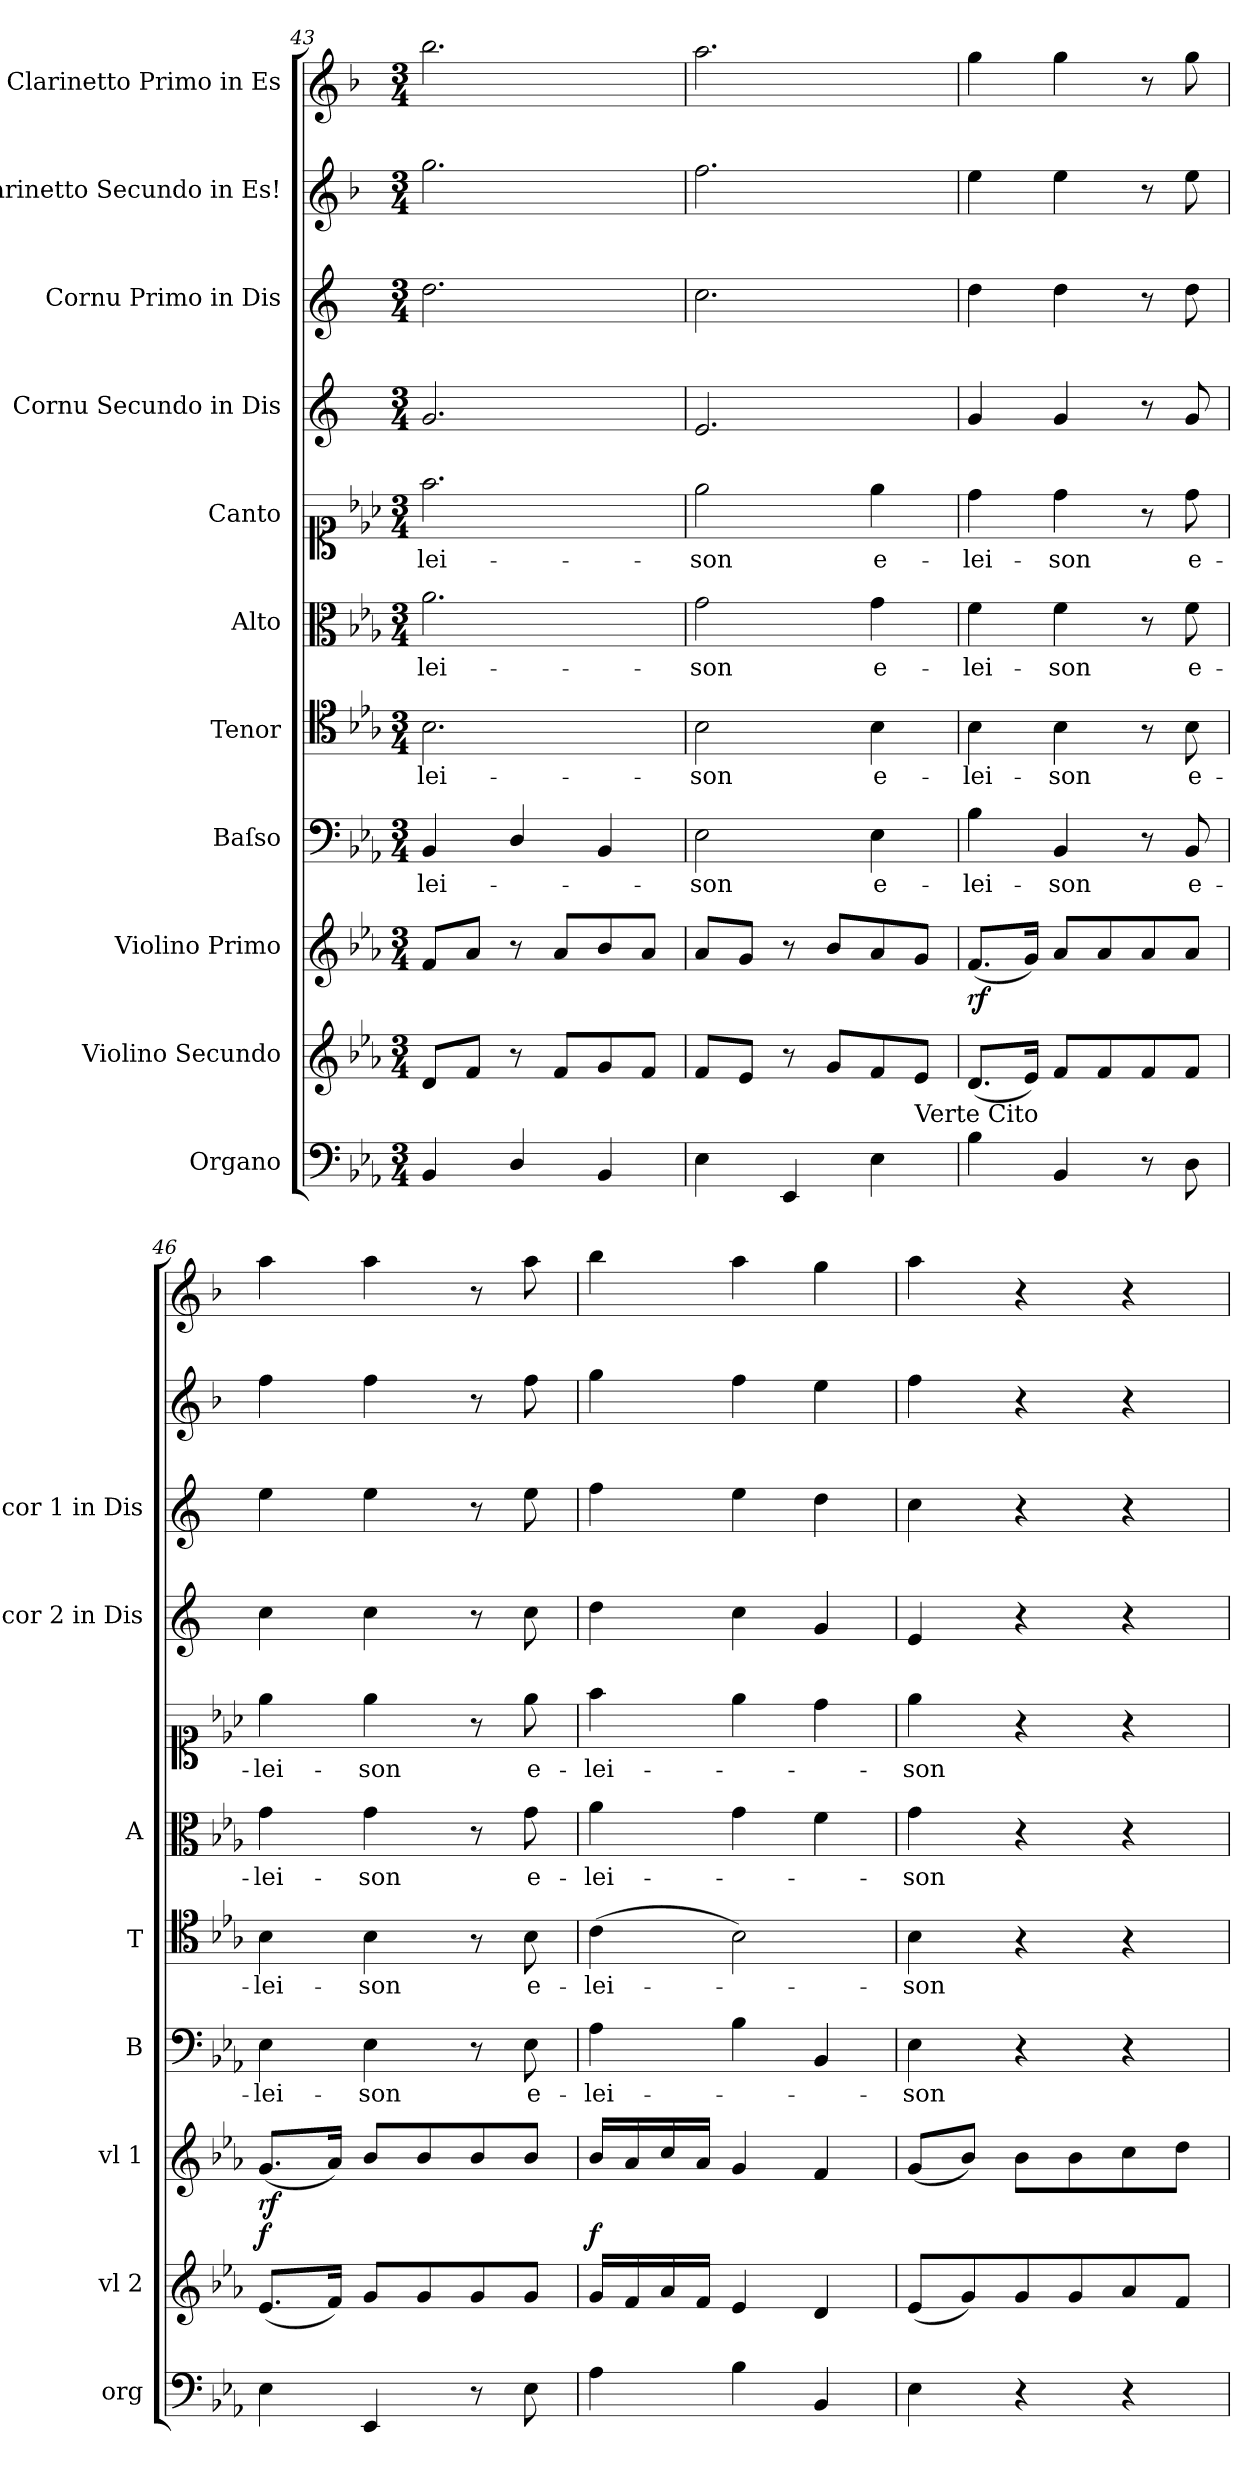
**kern	**kern	**dynam	**kern	**dynam	**kern	**text	**kern	**text	**kern	**text	**kern	**text	**kern	**kern	**kern	**kern
*part11	*part10	*part10	*part9	*part9	*part8	*part8	*part7	*part7	*part6	*part6	*part5	*part5	*part4	*part3	*part2	*part1
*staff11	*staff10	*staff10	*staff9	*staff9	*staff8	*staff8	*staff7	*staff7	*staff6	*staff6	*staff5	*staff5	*staff4	*staff3	*staff2	*staff1
*I"Organo	*I"Violino Secundo	*	*I"Violino Primo	*	*I"Baſso	*	*I"Tenor	*	*I"Alto	*	*I"Canto	*	*I"Cornu Secundo in Dis	*I"Cornu Primo in Dis	*I"Clarinetto Secundo in Es!	*I"Clarinetto Primo in Es
*I'org	*I'vl 2	*	*I'vl 1	*	*I'B	*	*I'T	*	*I'A	*	*	*	*I'cor 2 in Dis	*I'cor 1 in Dis	*	*
*clefF4	*clefG2	*	*clefG2	*	*clefF4	*	*clefC4	*	*clefC3	*	*clefC1	*	*clefG2	*clefG2	*clefG2	*clefG2
*	*	*	*	*	*	*	*	*	*	*	*	*	*ITrd-2c-3	*ITrd-2c-3	*ITrd1c2	*ITrd1c2
*k[b-e-a-]	*k[b-e-a-]	*	*k[b-e-a-]	*	*k[b-e-a-]	*	*k[b-e-a-]	*	*k[b-e-a-]	*	*k[b-e-a-]	*	*k[b-e-a-]	*k[b-e-a-]	*k[b-e-a-]	*k[b-e-a-]
*E-:	*E-:	*	*E-:	*	*E-:	*	*E-:	*	*E-:	*	*E-:	*	*E-:	*E-:	*E-:	*E-:
*M3/4	*M3/4	*	*M3/4	*	*M3/4	*	*M3/4	*	*M3/4	*	*M3/4	*	*M3/4	*M3/4	*M3/4	*M3/4
=43	=43	=43	=43	=43	=43	=43	=43	=43	=43	=43	=43	=43	=43	=43	=43	=43
4BB-/	8d/L	.	8f/L	.	4BB-/	-lei-	2.B-\	-lei-	2.a-\	-lei-	2.ff\	-lei-	2.b-/	2.ff\	2.ff\	2.aa-\
.	8f/J	.	8a-/J	.	.	.	.	.	.	.	.	.	.	.	.	.
4D/	8r	.	8r	.	4D/	.	.	.	.	.	.	.	.	.	.	.
.	8f/L	.	8a-/L	.	.	.	.	.	.	.	.	.	.	.	.	.
4BB-/	8g/	.	8b-/	.	4BB-/	.	.	.	.	.	.	.	.	.	.	.
.	8f/J	.	8a-/J	.	.	.	.	.	.	.	.	.	.	.	.	.
=44	=44	=44	=44	=44	=44	=44	=44	=44	=44	=44	=44	=44	=44	=44	=44	=44
4E-\	8f/L	.	8a-/L	.	2E-\	-son	2B-\	-son	2g\	-son	2ee-\	-son	2.g/	2.ee-\	2.ee-\	2.gg\
.	8e-/J	.	8g/J	.	.	.	.	.	.	.	.	.	.	.	.	.
4EE-/	8r	.	8r	.	.	.	.	.	.	.	.	.	.	.	.	.
.	8g/L	.	8b-/L	.	.	.	.	.	.	.	.	.	.	.	.	.
4E-\	8f/	.	8a-/	.	4E-\	e-	4B-\	e-	4g\	e-	4ee-\	e-	.	.	.	.
!	!LO:TX:b:t=Verte Cito	!	!	!	!	!	!	!	!	!	!	!	!	!	!	!
.	8e-/J	.	8g/J	.	.	.	.	.	.	.	.	.	.	.	.	.
=45	=45	=45	=45	=45	=45	=45	=45	=45	=45	=45	=45	=45	=45	=45	=45	=45
!	!	!LO:DY:a	!	!LO:DY:b	!	!	!	!	!	!	!	!	!	!	!	!
4B-\	(<8.d/L	for	(<8.f/L	rf.	4B-\	-lei-	4B-\	-lei-	4f\	-lei-	4dd\	-lei-	4b-/	4ff\	4dd\	4ff\
.	16e-/Jk)	.	16g/Jk)	.	.	.	.	.	.	.	.	.	.	.	.	.
4BB-/	8f/L	.	8a-/L	.	4BB-/	-son	4B-\	-son	4f\	-son	4dd\	-son	4b-/	4ff\	4dd\	4ff\
.	8f/	.	8a-/	.	.	.	.	.	.	.	.	.	.	.	.	.
8r	8f/	.	8a-/	.	8r	.	8r	.	8r	.	8r	.	8r	8r	8r	8r
!	!	!	!	!	!	!	!	!LO:LY:i	!	!LO:LY:i	!	!	!	!	!	!
8D\	8f/J	.	8a-/J	.	8BB-/	e-	8B-\	e-	8f\	e-	8dd\	e-	8b-/	8ff\	8dd\	8ff\
=46	=46	=46	=46	=46	=46	=46	=46	=46	=46	=46	=46	=46	=46	=46	=46	=46
!	!	!LO:DY:a	!	!LO:DY:b	!	!	!	!LO:LY:i	!	!LO:LY:i	!	!	!	!	!	!
4E-\	(<8.e-/L	f.	(<8.g/L	rf.	4E-\	-lei-	4B-\	-lei-	4g\	-lei-	4ee-\	-lei-	4ee-\	4gg\	4ee-\	4gg\
.	16f/Jk)	.	16a-/Jk)	.	.	.	.	.	.	.	.	.	.	.	.	.
!	!	!	!	!	!	!	!	!LO:LY:i	!	!LO:LY:i	!	!	!	!	!	!
4EE-/	8g/L	.	8b-/L	.	4E-\	-son	4B-\	-son	4g\	-son	4ee-\	-son	4ee-\	4gg\	4ee-\	4gg\
.	8g/	.	8b-/	.	.	.	.	.	.	.	.	.	.	.	.	.
8r	8g/	.	8b-/	.	8r	.	8r	.	8r	.	8r	.	8r	8r	8r	8r
!	!	!	!	!	!	!	!	!LO:LY:i	!	!	!	!	!	!	!	!
8E-\	8g/J	.	8b-/J	.	8E-\	e-	8B-\	e-	8g\	e-	8ee-\	e-	8ee-\	8gg\	8ee-\	8gg\
=47	=47	=47	=47	=47	=47	=47	=47	=47	=47	=47	=47	=47	=47	=47	=47	=47
!	!	!LO:DY:a	!	!LO:DY:b	!	!	!	!LO:LY:i	!	!	!	!	!	!	!	!
4A-\	16g/LL	f	16b-/LL	for	4A-\	-lei-	(>4c\	-lei-	4a-\	-lei-	4ff\	-lei-	4ff\	4aa-\	4ff\	4aa-\
.	16f/	.	16a-/	.	.	.	.	.	.	.	.	.	.	.	.	.
.	16a-/	.	16cc/	.	.	.	.	.	.	.	.	.	.	.	.	.
.	16f/JJ	.	16a-/JJ	.	.	.	.	.	.	.	.	.	.	.	.	.
4B-\	4e-/	.	4g/	.	4B-\	.	2B-\)	.	4g\	.	4ee-\	.	4ee-\	4gg\	4ee-\	4gg\
4BB-/	4d/	.	4f/	.	4BB-/	.	.	.	4f\	.	4dd\	.	4b-/	4ff\	4dd\	4ff\
=48	=48	=48	=48	=48	=48	=48	=48	=48	=48	=48	=48	=48	=48	=48	=48	=48
!	!	!	!	!	!	!	!	!LO:LY:i	!	!	!	!	!	!	!	!
4E-\	(<8e-/L	.	(<8g/L	.	4E-\	-son	4B-\	-son	4g\	-son	4ee-\	-son	4g/	4ee-\	4ee-\	4gg\
.	8g/)	.	8b-/J)	.	.	.	.	.	.	.	.	.	.	.	.	.
4r	8g/	.	8b-\L	.	4r	.	4r	.	4r	.	4r	.	4r	4r	4r	4r
.	8g/	.	8b-\	.	.	.	.	.	.	.	.	.	.	.	.	.
4r	8a-/	.	8cc\	.	4r	.	4r	.	4r	.	4r	.	4r	4r	4r	4r
.	8f/J	.	8dd\J	.	.	.	.	.	.	.	.	.	.	.	.	.
=	=	=	=	=	=	=	=	=	=	=	=	=	=	=	=	=
*-	*-	*-	*-	*-	*-	*-	*-	*-	*-	*-	*-	*-	*-	*-	*-	*-
